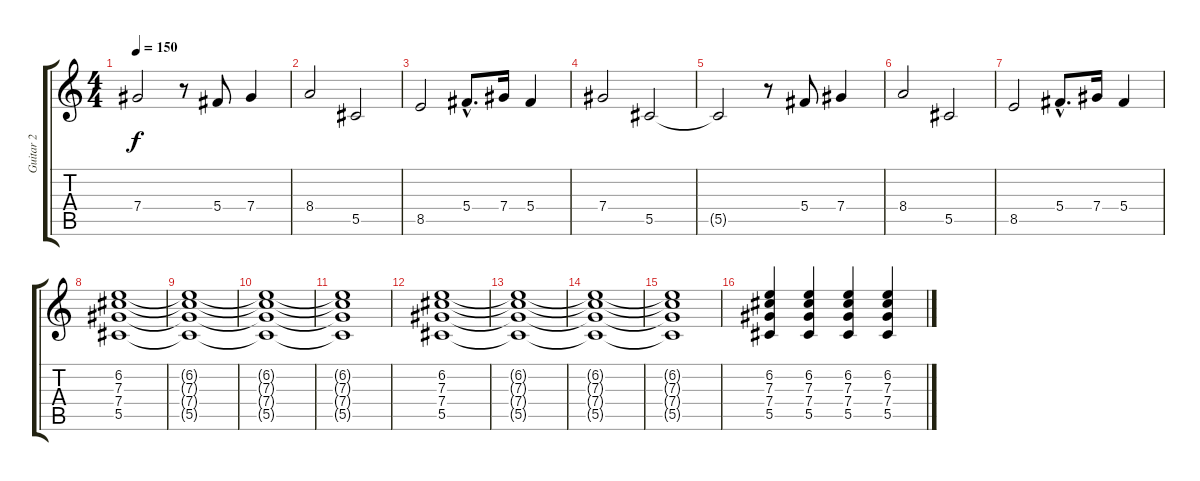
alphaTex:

\track ("Guitar 2" "Guitar 2") {instrument distortionguitar}
\staff {score tabs}
\tuning (Eb4 Bb3 Gb3 Db3 Ab2 Eb2) {hide}
\ts (4 4)
\tempo 150
\clef g2
\ks c
7.4{t}.2{dy f} r.8 5.4.8{volume 11} 7.4.4 |
8.4.2 5.5.2 |
8.5.2 5.4{hac}.8{d} 7.4.16 5.4.4 |
7.4.2 5.5.2{volume 8} |
5.5{t}.2 r.8 5.4.8{volume 11} 7.4.4 |
8.4.2 5.5.2 |
8.5.2 5.4{hac}.8{d} 7.4.16 5.4.4 |
(6.2 7.3 7.4 5.5).1 |
(6.2{t} 7.3{t} 7.4{t} 5.5{t}).1 |
(6.2{t} 7.3{t} 7.4{t} 5.5{t}).1 |
(6.2{t} 7.3{t} 7.4{t} 5.5{t}).1 |
(6.2 7.3 7.4 5.5).1 |
(6.2{t} 7.3{t} 7.4{t} 5.5{t}).1 |
(6.2{t} 7.3{t} 7.4{t} 5.5{t}).1 |
(6.2{t} 7.3{t} 7.4{t} 5.5{t}).1 |
(6.2 7.3 7.4 5.5).4 (6.2 7.3 7.4 5.5).4 (6.2 7.3 7.4 5.5).4 (6.2 7.3 7.4 5.5).4
